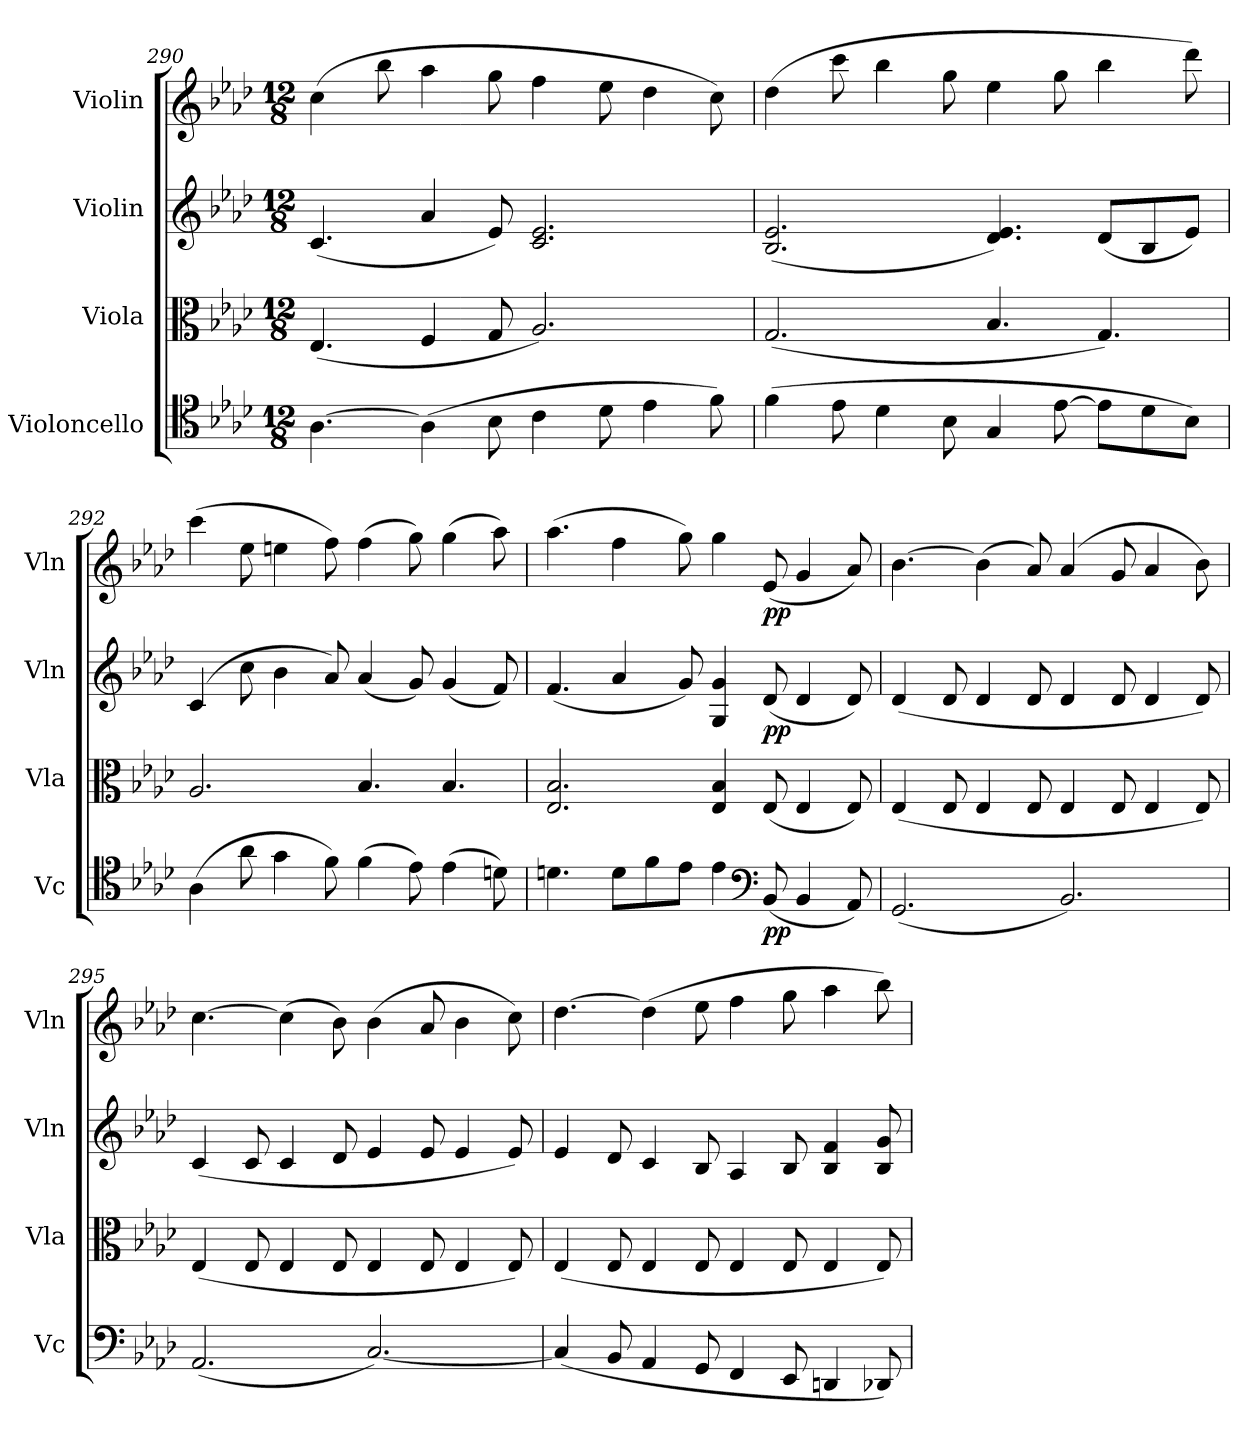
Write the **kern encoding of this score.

**kern	**dynam	**kern	**kern	**dynam	**kern	**dynam
*part4	*part4	*part3	*part2	*part2	*part1	*part1
*staff4	*staff4	*staff3	*staff2	*staff2	*staff1	*staff1
*I"Violoncello	*	*I"Viola	*I"Violin	*	*I"Violin	*
*I'Vc	*	*I'Vla	*I'Vln	*	*I'Vln	*
*clefC4	*	*clefC3	*clefG2	*	*clefG2	*
*k[b-e-a-d-]	*	*k[b-e-a-d-]	*k[b-e-a-d-]	*	*k[b-e-a-d-]	*
*M12/8	*	*M12/8	*M12/8	*	*M12/8	*
=290	=290	=290	=290	=290	=290	=290
[4.A-	.	(4.E-	(4.c	.	(4cc	.
.	.	.	.	.	8bb-	.
(4A-]	.	4F	4a-	.	4aa-	.
8B-	.	8G	8e-)	.	8gg	.
4c	.	2.A-)	2.c 2.e-	.	4ff	.
8d-	.	.	.	.	8ee-	.
4e-	.	.	.	.	4dd-	.
8f)	.	.	.	.	8cc)	.
=291	=291	=291	=291	=291	=291	=291
(4f	.	(2.G	(2.B- 2.e-	.	(4dd-	.
8e-	.	.	.	.	8ccc	.
4d-	.	.	.	.	4bb-	.
8B-	.	.	.	.	8gg	.
4G	.	4.B-	4.d- 4.e-)	.	4ee-	.
[8e-	.	.	.	.	8gg	.
8e-\L]	.	4.G)	(8d-/L	.	4bb-	.
8d-\	.	.	8B-/	.	.	.
8B-\J)	.	.	8e-/J)	.	8ddd-)	.
=292	=292	=292	=292	=292	=292	=292
(4A-	.	2.A-	(4c	.	(4ccc	.
8a-	.	.	8cc	.	8ee-	.
4g	.	.	4b-	.	4een	.
8f)	.	.	8a-)	.	8ff)	.
(4f	.	4.B-	(4a-	.	(4ff	.
8e-)	.	.	8g)	.	8gg)	.
(4e-	.	4.B-	(4g	.	(4gg	.
8dn)	.	.	8f)	.	8aa-)	.
=293	=293	=293	=293	=293	=293	=293
4.dn	.	2.E- 2.B-	(4.f	.	(4.aa-	.
8d\L	.	.	4a-	.	4ff	.
8f\	.	.	.	.	.	.
8e-\J	.	.	8g)	.	8gg)	.
4e-	.	4E- 4B-	4G 4g	.	4gg	.
*clefF4	*	*	*	*	*	*
(8BB-	pp	(8E-	(8d-	pp	(8e-	pp
4BB-	.	4E-	4d-	.	4g	.
8AA-)	.	8E-)	8d-)	.	8a-)	.
=294	=294	=294	=294	=294	=294	=294
(2.GG	.	(4E-	(4d-	.	[4.b-	.
.	.	8E-	8d-	.	.	.
.	.	4E-	4d-	.	(4b-]	.
.	.	8E-	8d-	.	8a-)	.
2.BB-)	.	4E-	4d-	.	(4a-	.
.	.	8E-	8d-	.	8g	.
.	.	4E-	4d-	.	4a-	.
.	.	8E-)	8d-)	.	8b-)	.
=295	=295	=295	=295	=295	=295	=295
(2.AA-	.	(4E-	(4c	.	[4.cc	.
.	.	8E-	8c	.	.	.
.	.	4E-	4c	.	(4cc]	.
.	.	8E-	8d-	.	8b-)	.
[2.C)	.	4E-	4e-	.	(4b-	.
.	.	8E-	8e-	.	8a-	.
.	.	4E-	4e-	.	4b-	.
.	.	8E-)	8e-)	.	8cc)	.
=296	=296	=296	=296	=296	=296	=296
(4C]	.	(4E-	4e-	.	[4.dd-	.
8BB-	.	8E-	8d-	.	.	.
4AA-	.	4E-	4c	.	(4dd-]	.
8GG	.	8E-	8B-	.	8ee-	.
4FF	.	4E-	4A-	.	4ff	.
8EE-	.	8E-	8B-	.	8gg	.
4DDn	.	4E-	4B- 4f	.	4aa-	.
8DD-X)	.	8E-)	8B- 8g	.	8bb-)	.
=	=	=	=	=	=	=
*-	*-	*-	*-	*-	*-	*-
